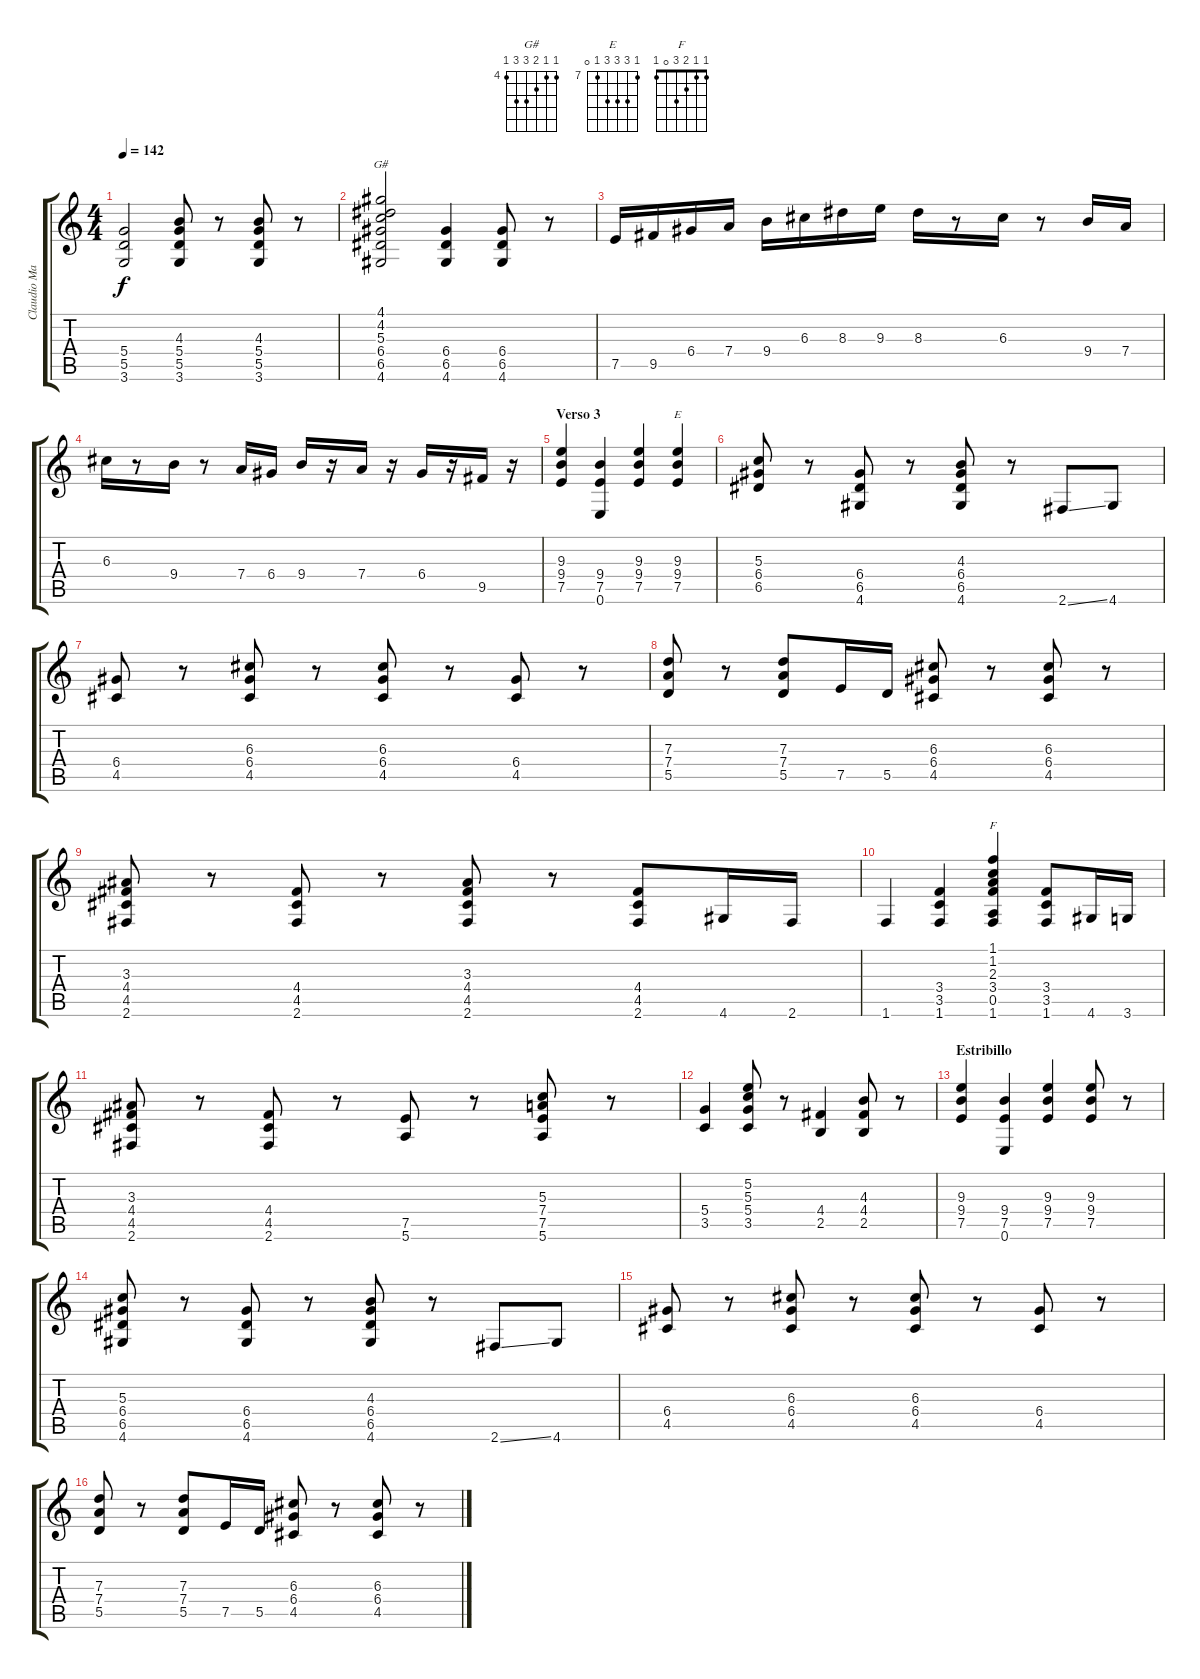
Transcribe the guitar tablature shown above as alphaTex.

\track ("Claudio Marciello (Gtr)" "Claudio Ma") {instrument acousticguitarnylon}
\staff {score tabs}
\tuning (E4 B3 G3 D3 A2 E2) {hide}
\chord ("G#" 4 4 5 6 6 4) {firstfret 4}
\chord ("E" 7 9 9 9 7 0) {firstfret 7}
\chord ("F" 1 1 2 3 0 1)
\ts (4 4)
\tempo 142
\clef g2
\ks c
(5.4 5.5 3.6).2{dy f} (4.3 5.4 5.5 3.6).8 r.8 (4.3 5.4 5.5 3.6).8 r.8 |
(4.1 4.2 5.3 6.4 6.5 4.6).2{ch "G#"} (6.4 6.5 4.6).4 (6.4 6.5 4.6).8 r.8 |
7.5.16 9.5.16 6.4.16 7.4.16 9.4.16 6.3.16 8.3.16 9.3.16 8.3.16 r.8 6.3.16 r.8 9.4.16 7.4.16 |
6.3.16 r.8 9.4.16 r.8 7.4.16 6.4.16 9.4.16 r.16 7.4.16 r.16 6.4.16 r.16 9.5.16 r.16 |
\section ("" "Verso 3")
(9.3 9.4 7.5).4 (9.4 7.5 0.6).4 (9.3 9.4 7.5).4 (9.3 9.4 7.5).4{ch "E"} |
(5.3 6.4 6.5).8 r.8 (6.4 6.5 4.6).8 r.8 (4.3 6.4 6.5 4.6).8 r.8 2.6{ss}.8 4.6.8 |
(6.4 4.5).8 r.8 (6.3 6.4 4.5).8 r.8 (6.3 6.4 4.5).8 r.8 (6.4 4.5).8 r.8 |
(7.3 7.4 5.5).8 r.8 (7.3 7.4 5.5).8 7.5.16 5.5.16 (6.3 6.4 4.5).8 r.8 (6.3 6.4 4.5).8 r.8 |
(3.3 4.4 4.5 2.6).8 r.8 (4.4 4.5 2.6).8 r.8 (3.3 4.4 4.5 2.6).8 r.8 (4.4 4.5 2.6).8 4.6.16 2.6.16 |
1.6.4 (3.4 3.5 1.6).4 (1.1 1.2 2.3 3.4 0.5 1.6).4{ch "F"} (3.4 3.5 1.6).8 4.6.16 3.6.16 |
(3.3 4.4 4.5 2.6).8 r.8 (4.4 4.5 2.6).8 r.8 (7.5 5.6).8 r.8 (5.3 7.4 7.5 5.6).8 r.8 |
(5.4 3.5).4 (5.2 5.3 5.4 3.5).8 r.8 (4.4 2.5).4 (4.3 4.4 2.5).8 r.8 |
\section ("" "Estribillo")
(9.3 9.4 7.5).4 (9.4 7.5 0.6).4 (9.3 9.4 7.5).4 (9.3 9.4 7.5).8 r.8 |
(5.3 6.4 6.5 4.6).8 r.8 (6.4 6.5 4.6).8 r.8 (4.3 6.4 6.5 4.6).8 r.8 2.6{ss}.8 4.6.8 |
(6.4 4.5).8 r.8 (6.3 6.4 4.5).8 r.8 (6.3 6.4 4.5).8 r.8 (6.4 4.5).8 r.8 |
(7.3 7.4 5.5).8 r.8 (7.3 7.4 5.5).8 7.5.16 5.5.16 (6.3 6.4 4.5).8 r.8 (6.3 6.4 4.5).8 r.8
